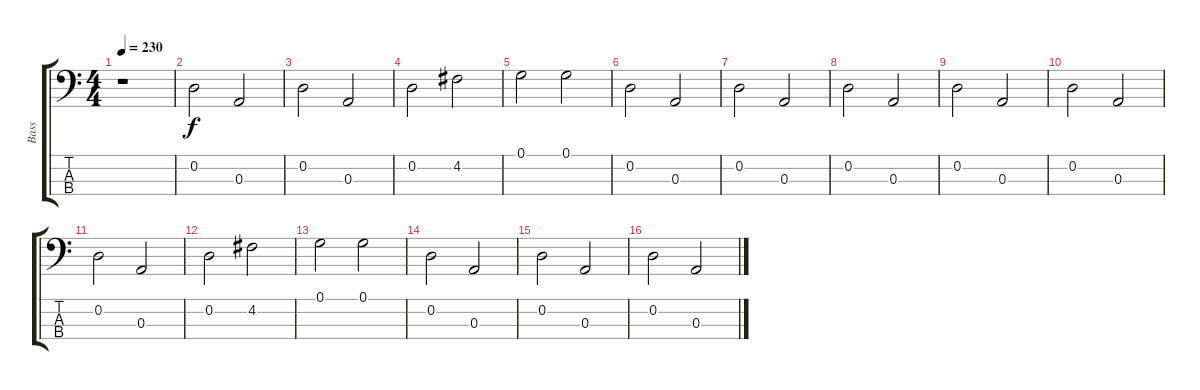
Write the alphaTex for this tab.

\track ("Bass" "Bass") {instrument electricbassfinger}
\staff {score tabs}
\tuning (G2 D2 A1 E1) {hide}
\ts (4 4)
\tempo 230
\clef f4
\ks c
r.1{dy f instrument electricbassfinger} |
0.2.2 0.3.2 |
0.2.2 0.3.2 |
0.2.2 4.2.2 |
0.1.2 0.1.2 |
0.2.2 0.3.2 |
0.2.2 0.3.2 |
0.2.2 0.3.2 |
0.2.2 0.3.2 |
0.2.2 0.3.2 |
0.2.2 0.3.2 |
0.2.2 4.2.2 |
0.1.2 0.1.2 |
0.2.2 0.3.2 |
0.2.2 0.3.2 |
0.2.2 0.3.2
